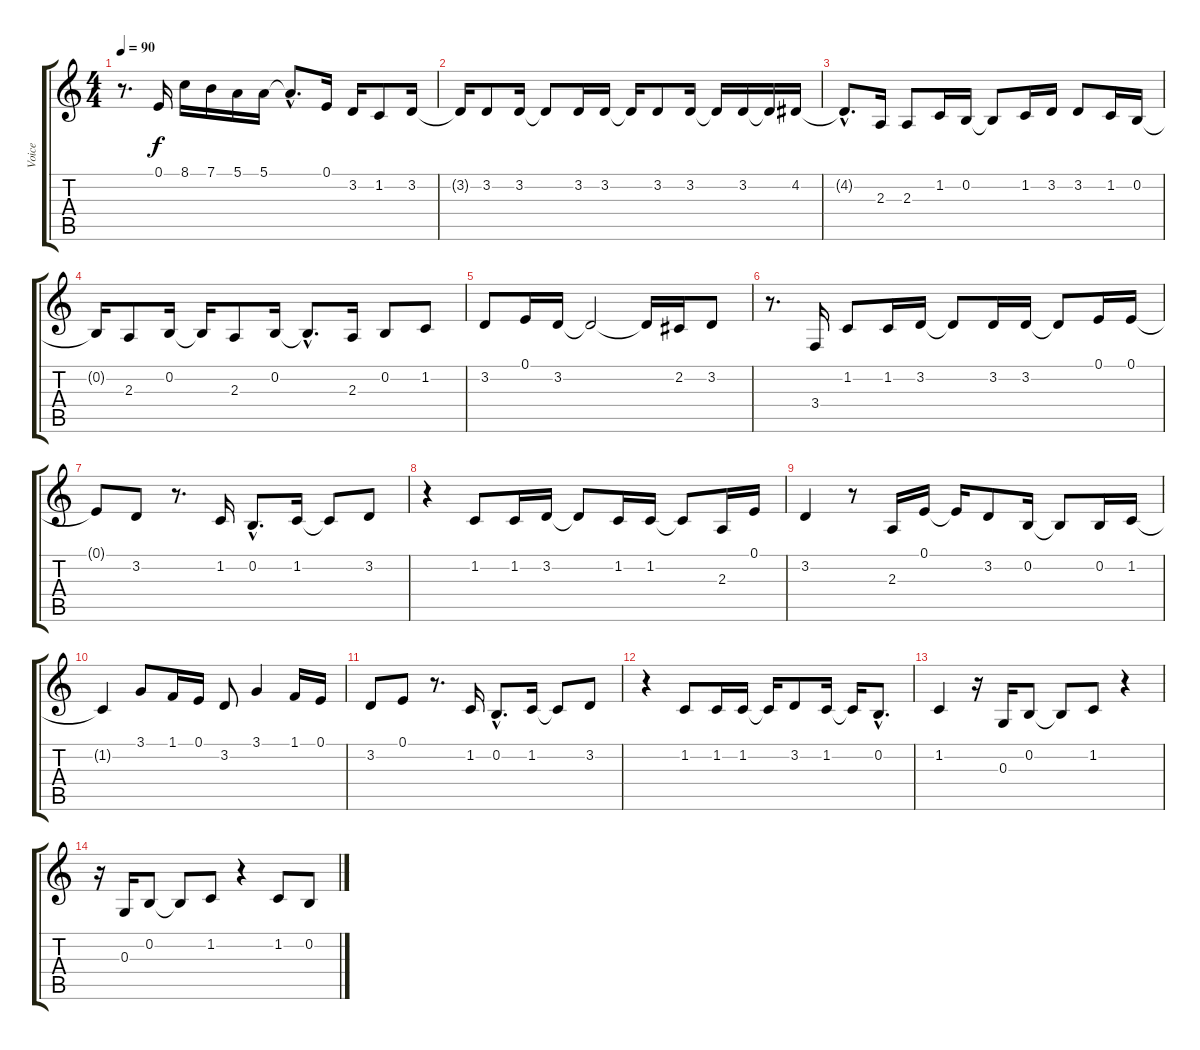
\track ("Voice" "Voice") {instrument flute}
\staff {score tabs}
\tuning (E4 B3 G3 D3 A2 E2) {hide}
\ts (4 4)
\tempo 90
\clef g2
\ks c
r.8{d dy f} 0.1.16 8.1.16 7.1.16 5.1.16 5.1.16 5.1{hac t}.8{d} 0.1.16 3.2.16 1.2.8 3.2.16 |
3.2{t}.16 3.2.8 3.2.16 3.2{t}.8 3.2.16 3.2.16 3.2{t}.16 3.2.8 3.2.16 3.2{t}.16 3.2.16 3.2{t}.16 4.2.16 |
4.2{hac t}.8{d} 2.3.16 2.3.8 1.2.16 0.2.16 0.2{t}.8 1.2.16 3.2.16 3.2.8 1.2.16 0.2.16 |
0.2{t}.16 2.3.8 0.2.16 0.2{t}.16 2.3.8 0.2.16 0.2{hac t}.8{d} 2.3.16 0.2.8 1.2.8 |
3.2.8 0.1.16 3.2.16 3.2{t}.2 3.2{t}.16 2.2.16 3.2.8 |
r.8{d} 3.4.16 1.2.8 1.2.16 3.2.16 3.2{t}.8 3.2.16 3.2.16 3.2{t}.8 0.1.16 0.1.16 |
0.1{t}.8 3.2.8 r.8{d} 1.2.16 0.2{hac}.8{d} 1.2.16 1.2{t}.8 3.2.8 |
r.4 1.2.8 1.2.16 3.2.16 3.2{t}.8 1.2.16 1.2.16 1.2{t}.8 2.3.16 0.1.16 |
3.2.4 r.8 2.3.16 0.1.16 0.1{t}.16 3.2.8 0.2.16 0.2{t}.8 0.2.16 1.2.16 |
1.2{t}.4 3.1.8 1.1.16 0.1.16 3.2.8 3.1.4 1.1.16 0.1.16 |
3.2.8 0.1.8 r.8{d} 1.2.16 0.2{hac}.8{d} 1.2.16 1.2{t}.8 3.2.8 |
r.4 1.2.8 1.2.16 1.2.16 1.2{t}.16 3.2.8 1.2.16 1.2{t}.16 0.2{hac}.8{d} |
1.2.4 r.16 0.3.16 0.2.8 0.2{t}.8 1.2.8 r.4 |
r.16 0.3.16 0.2.8 0.2{t}.8 1.2.8 r.4 1.2.8 0.2.8
